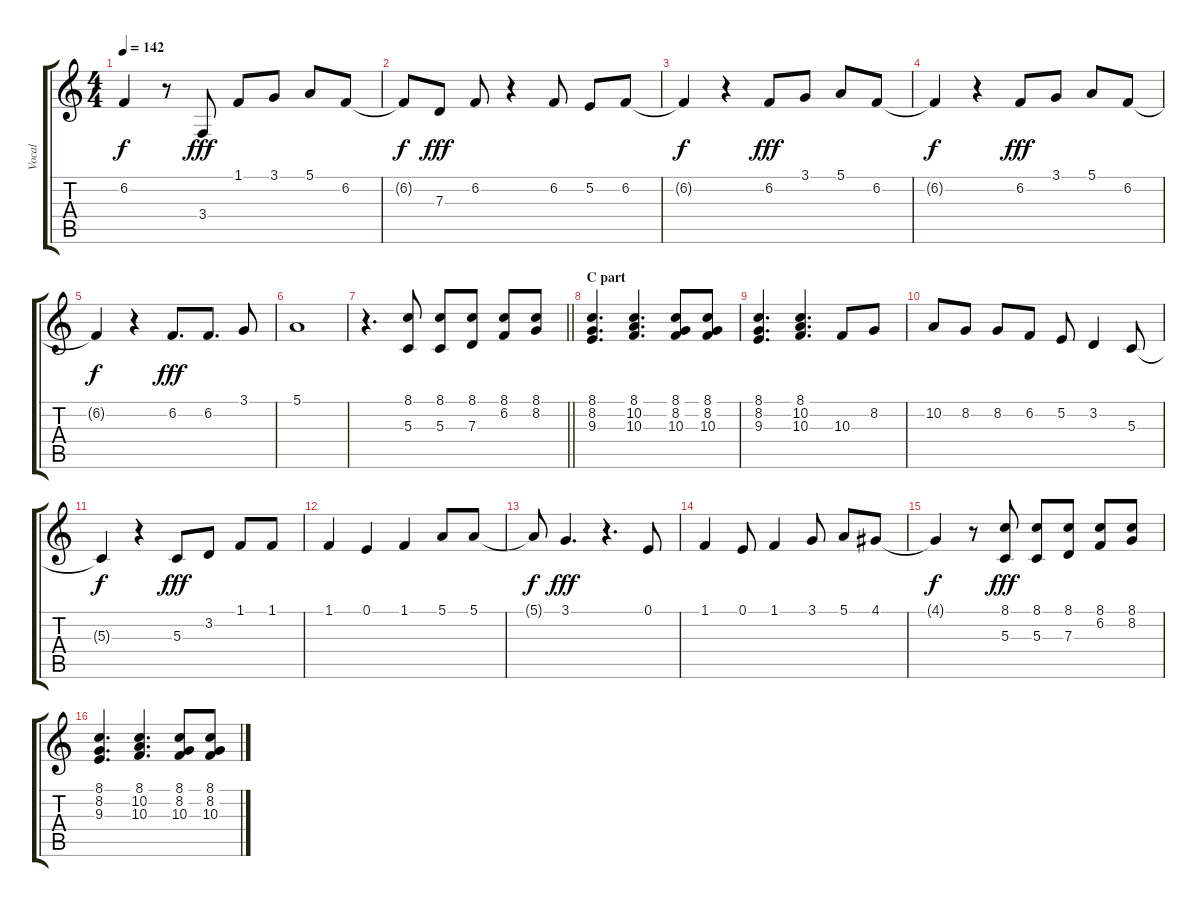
\track ("Vocal" "Vocal") {instrument sopranosax}
\staff {score tabs}
\tuning (E4 B3 G3 D3 A2 E2) {hide}
\ts (4 4)
\tempo 142
\clef g2
\ks c
6.2{t}.4{dy f} r.8 3.4.8{dy fff} 1.1.8 3.1.8 5.1.8 6.2.8 |
6.2{t}.8{dy f} 7.3.8{dy fff} 6.2.8 r.4 6.2.8 5.2.8 6.2.8 |
6.2{t}.4{dy f} r.4 6.2.8{dy fff} 3.1.8 5.1.8 6.2.8 |
6.2{t}.4{dy f} r.4 6.2.8{dy fff} 3.1.8 5.1.8 6.2.8 |
6.2{t}.4{dy f} r.4 6.2.8{d dy fff} 6.2.8{d} 3.1.8 |
5.1.1 |
\barLineRight lightlight
r.4{d} (8.1 5.3).8{volume 12 instrument lead2sawtooth} (8.1 5.3).8 (8.1 7.3).8 (8.1 6.2).8 (8.1 8.2).8 |
\section ("" "C part")
(8.1 8.2 9.3).4{d} (8.1 10.2 10.3).4{d} (8.1 8.2 10.3).8 (8.1 8.2 10.3).8 |
(8.1 8.2 9.3).4{d} (8.1 10.2 10.3).4{d} 10.3.8 8.2.8 |
10.2.8 8.2.8 8.2.8 6.2.8 5.2.8 3.2.4 5.3.8 |
5.3{t}.4{dy f} r.4 5.3.8{dy fff} 3.2.8 1.1.8 1.1.8 |
1.1.4 0.1.4 1.1.4 5.1.8 5.1.8 |
5.1{t}.8{dy f} 3.1.4{d dy fff} r.4{d} 0.1.8 |
1.1.4 0.1.8 1.1.4 3.1.8 5.1.8 4.1.8 |
4.1{t}.4{dy f} r.8 (8.1 5.3).8{dy fff} (8.1 5.3).8 (8.1 7.3).8 (8.1 6.2).8 (8.1 8.2).8 |
(8.1 8.2 9.3).4{d} (8.1 10.2 10.3).4{d} (8.1 8.2 10.3).8 (8.1 8.2 10.3).8
